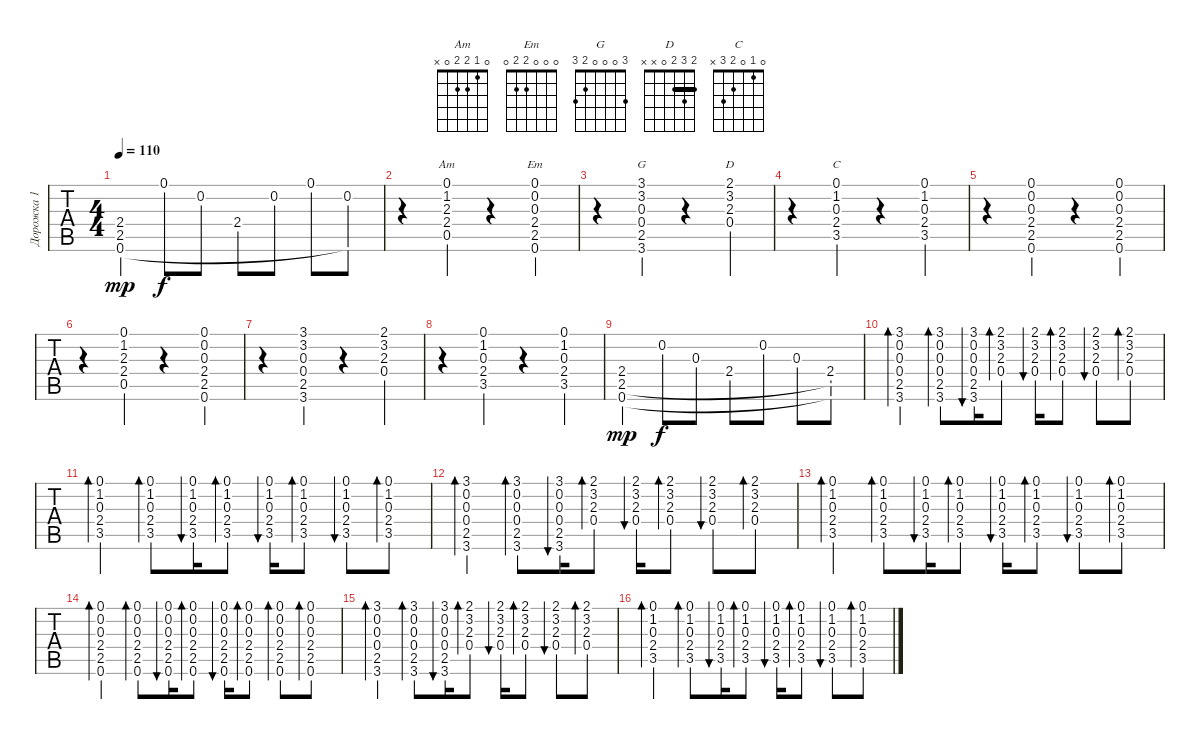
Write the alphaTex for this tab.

\track ("Дорожка 1" "Дорожка 1") {instrument acousticguitarsteel}
\staff {tabs}
\tuning (E4 B3 G3 D3 A2 E2) {hide}
\chord ("Am" 0 1 2 2 0 x)
\chord ("Em" 0 0 0 2 2 0)
\chord ("G" 3 0 0 0 2 3)
\chord ("D" 2 3 2 0 x x) {barre 2}
\chord ("C" 0 1 0 2 3 x)
\ts (4 4)
\tempo 110
\clef g2
\ks c
(2.4 2.5 0.6).4{dy mp} 0.1.8{dy f} 0.2.8 2.4.8 0.2.8 0.1.8 (0.2 0.6{t}).8 |
r.4 (0.1 1.2 2.3 2.4 0.5).4{ch "Am"} r.4 (0.1 0.2 0.3 2.4 2.5 0.6).4{ch "Em"} |
r.4 (3.1 3.2 0.3 0.4 2.5 3.6).4{ch "G"} r.4 (2.1 3.2 2.3 0.4).4{ch "D"} |
r.4 (0.1 1.2 0.3 2.4 3.5).4{ch "C"} r.4 (0.1 1.2 0.3 2.4 3.5).4 |
r.4 (0.1 0.2 0.3 2.4 2.5 0.6).4 r.4 (0.1 0.2 0.3 2.4 2.5 0.6).4 |
r.4 (0.1 1.2 2.3 2.4 0.5).4 r.4 (0.1 0.2 0.3 2.4 2.5 0.6).4 |
r.4 (3.1 3.2 0.3 0.4 2.5 3.6).4 r.4 (2.1 3.2 2.3 0.4).4 |
r.4 (0.1 1.2 0.3 2.4 3.5).4 r.4 (0.1 1.2 0.3 2.4 3.5).4 |
(2.4 2.5 0.6).4{dy mp} 0.2.8{dy f} 0.3.8 2.4.8 0.2.8 0.3.8 (2.4 2.5{t} 0.6{t}).8 |
(3.1 0.2 0.3 0.4 2.5 3.6).4{bd 30} (3.1 0.2 0.3 0.4 2.5 3.6).8{bd 30} (3.1 0.2 0.3 0.4 2.5 3.6).16{bu 60} (2.1 3.2 2.3 0.4).8{bd 60} (2.1 3.2 2.3 0.4).16{bu 30} (2.1 3.2 2.3 0.4).8{bd 30} (2.1 3.2 2.3 0.4).8{bu 30} (2.1 3.2 2.3 0.4).8{bd 30} |
(0.1 1.2 0.3 2.4 3.5).4{bd 30} (0.1 1.2 0.3 2.4 3.5).8{bd 30} (0.1 1.2 0.3 2.4 3.5).16{bu 30} (0.1 1.2 0.3 2.4 3.5).8{bd 30} (0.1 1.2 0.3 2.4 3.5).16{bu 30} (0.1 1.2 0.3 2.4 3.5).8{bd 30} (0.1 1.2 0.3 2.4 3.5).8{bu 30} (0.1 1.2 0.3 2.4 3.5).8{bd 30} |
(3.1 0.2 0.3 0.4 2.5 3.6).4{bd 30} (3.1 0.2 0.3 0.4 2.5 3.6).8{bd 30} (3.1 0.2 0.3 0.4 2.5 3.6).16{bu 60} (2.1 3.2 2.3 0.4).8{bd 60} (2.1 3.2 2.3 0.4).16{bu 30} (2.1 3.2 2.3 0.4).8{bd 30} (2.1 3.2 2.3 0.4).8{bu 30} (2.1 3.2 2.3 0.4).8{bd 30} |
(0.1 1.2 0.3 2.4 3.5).4{bd 30} (0.1 1.2 0.3 2.4 3.5).8{bd 30} (0.1 1.2 0.3 2.4 3.5).16{bu 30} (0.1 1.2 0.3 2.4 3.5).8{bd 30} (0.1 1.2 0.3 2.4 3.5).16{bu 30} (0.1 1.2 0.3 2.4 3.5).8{bd 30} (0.1 1.2 0.3 2.4 3.5).8{bu 30} (0.1 1.2 0.3 2.4 3.5).8{bd 30} |
(0.1 0.2 0.3 2.4 2.5 0.6).4{bd 30} (0.1 0.2 0.3 2.4 2.5 0.6).8{bd 30} (0.1 0.2 0.3 2.4 2.5 0.6).16{bu 30} (0.1 0.2 0.3 2.4 2.5 0.6).8{bd 30} (0.1 0.2 0.3 2.4 2.5 0.6).16{bu 30} (0.1 0.2 0.3 2.4 2.5 0.6).8{bd 30} (0.1 0.2 0.3 2.4 2.5 0.6).8{bd 30} (0.1 0.2 0.3 2.4 2.5 0.6).8{bd 30} |
(3.1 0.2 0.3 0.4 2.5 3.6).4{bd 30} (3.1 0.2 0.3 0.4 2.5 3.6).8{bd 30} (3.1 0.2 0.3 0.4 2.5 3.6).16{bu 60} (2.1 3.2 2.3 0.4).8{bd 60} (2.1 3.2 2.3 0.4).16{bu 30} (2.1 3.2 2.3 0.4).8{bd 30} (2.1 3.2 2.3 0.4).8{bu 30} (2.1 3.2 2.3 0.4).8{bd 30} |
(0.1 1.2 0.3 2.4 3.5).4{bd 30} (0.1 1.2 0.3 2.4 3.5).8{bd 30} (0.1 1.2 0.3 2.4 3.5).16{bu 30} (0.1 1.2 0.3 2.4 3.5).8{bd 30} (0.1 1.2 0.3 2.4 3.5).16{bu 30} (0.1 1.2 0.3 2.4 3.5).8{bd 30} (0.1 1.2 0.3 2.4 3.5).8{bu 30} (0.1 1.2 0.3 2.4 3.5).8{bd 30}
